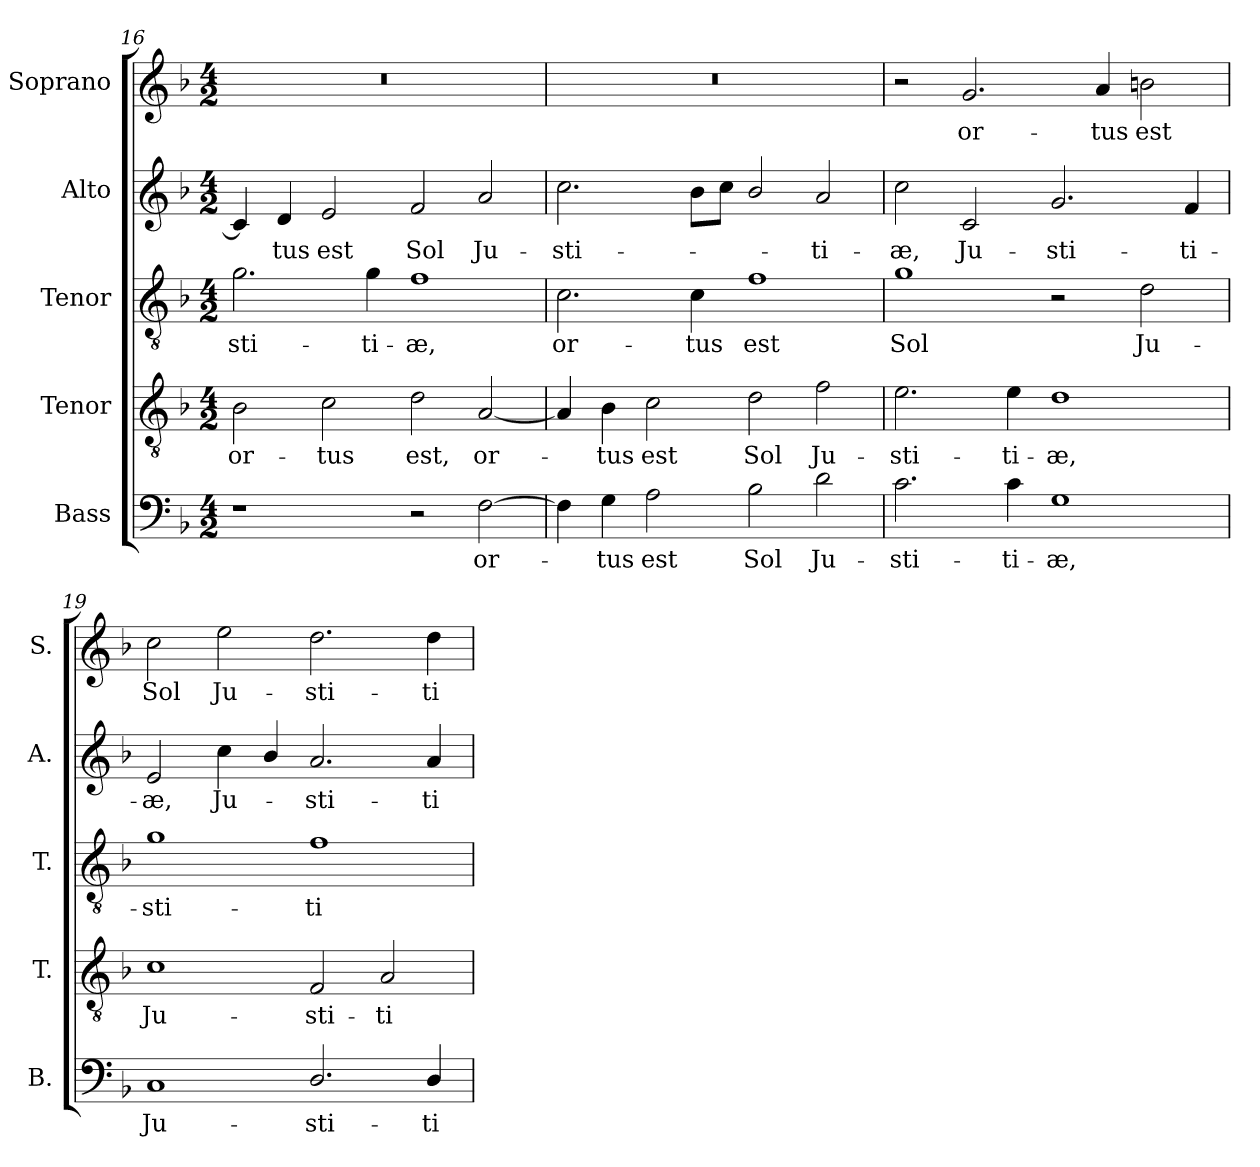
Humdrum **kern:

**kern	**text	**kern	**text	**kern	**text	**kern	**text	**kern	**text
*part5	*part5	*part4	*part4	*part3	*part3	*part2	*part2	*part1	*part1
*staff5	*staff5	*staff4	*staff4	*staff3	*staff3	*staff2	*staff2	*staff1	*staff1
*I"Bass	*	*I"Tenor	*	*I"Tenor	*	*I"Alto	*	*I"Soprano	*
*I'B.	*	*I'T.	*	*I'T.	*	*I'A.	*	*I'S.	*
*clefF4	*	*clefGv2	*	*clefGv2	*	*clefG2	*	*clefG2	*
*	*	*ITrd7c12	*	*ITrd7c12	*	*	*	*	*
*k[b-]	*	*k[b-]	*	*k[b-]	*	*k[b-]	*	*k[b-]	*
*F:	*	*F:	*	*F:	*	*F:	*	*F:	*
*M4/2	*	*M4/2	*	*M4/2	*	*M4/2	*	*M4/2	*
=16	=16	=16	=16	=16	=16	=16	=16	=16	=16
!	!	!	!LO:LY:b:color=#000000	!	!	!	!	!	!
!	!	!	!	!	!LO:LY:b:color=#000000	!	!	!LO:N:vis=1	!
1r	.	2BB-i\	or-	2.Gi\	-sti-	4ci/]	.	0r	.
!	!	!	!	!	!	!	!LO:LY:b:color=#000000	!	!
.	.	.	.	.	.	4di/	-tus	.	.
!	!	!	!LO:LY:b:color=#000000	!	!	!	!	!	!
!	!	!	!	!	!	!	!LO:LY:b:color=#000000	!	!
.	.	2Ci\	-tus	.	.	2ei/	est	.	.
!	!	!	!	!	!LO:LY:b:color=#000000	!	!	!	!
.	.	.	.	4Gi\	-ti-	.	.	.	.
!	!	!	!LO:LY:b:color=#000000	!	!	!	!	!	!
!	!	!	!	!	!LO:LY:b:color=#000000	!	!	!	!
!	!	!	!	!	!	!	!LO:LY:b:color=#000000	!	!
2r	.	2Di\	est,	1Fi	-æ,	2fi/	Sol	.	.
!	!LO:LY:b:color=#000000	!	!	!	!	!	!	!	!
!	!	!	!LO:LY:b:color=#000000	!	!	!	!	!	!
!	!	!	!	!	!	!	!LO:LY:b:color=#000000	!	!
[2Fi\	or-	[2AAi/	or-	.	.	2ai/	Ju-	.	.
!!LO:LB:g=z
=17	=17	=17	=17	=17	=17	=17	=17	=17	=17
!	!	!	!	!	!LO:LY:b:color=#000000	!	!	!	!
!	!	!	!	!	!	!	!LO:LY:b:color=#000000	!LO:N:vis=1	!
4Fi\]	.	4AAi/]	.	2.Ci\	or-	2.cci\	-sti-	0r	.
!	!LO:LY:b:color=#000000	!	!	!	!	!	!	!	!
!	!	!	!LO:LY:b:color=#000000	!	!	!	!	!	!
4Gi\	-tus	4BB-i\	-tus	.	.	.	.	.	.
!	!LO:LY:b:color=#000000	!	!	!	!	!	!	!	!
!	!	!	!LO:LY:b:color=#000000	!	!	!	!	!	!
2Ai\	est	2Ci\	est	.	.	.	.	.	.
!	!	!	!	!	!LO:LY:b:color=#000000	!	!	!	!
.	.	.	.	4Ci\	-tus	8b-i\L	.	.	.
.	.	.	.	.	.	8cci\J	.	.	.
!	!LO:LY:b:color=#000000	!	!	!	!	!	!	!	!
!	!	!	!LO:LY:b:color=#000000	!	!	!	!	!	!
!	!	!	!	!	!LO:LY:b:color=#000000	!	!	!	!
2B-i\	Sol	2Di\	Sol	1Fi	est	2b-i/	.	.	.
!	!LO:LY:b:color=#000000	!	!	!	!	!	!	!	!
!	!	!	!LO:LY:b:color=#000000	!	!	!	!	!	!
!	!	!	!	!	!	!	!LO:LY:b:color=#000000	!	!
2di\	Ju-	2Fi\	Ju-	.	.	2ai/	-ti-	.	.
=18	=18	=18	=18	=18	=18	=18	=18	=18	=18
!	!LO:LY:b:color=#000000	!	!	!	!	!	!	!	!
!	!	!	!LO:LY:b:color=#000000	!	!	!	!	!	!
!	!	!	!	!	!LO:LY:b:color=#000000	!	!	!	!
!	!	!	!	!	!	!	!LO:LY:b:color=#000000	!	!
2.ci\	-sti-	2.Ei\	-sti-	1Gi	Sol	2cci\	-æ,	2r	.
!	!	!	!	!	!	!	!LO:LY:b:color=#000000	!	!
!	!	!	!	!	!	!	!	!	!LO:LY:b:color=#000000
.	.	.	.	.	.	2ci/	Ju-	2.gi/	or-
!	!LO:LY:b:color=#000000	!	!	!	!	!	!	!	!
!	!	!	!LO:LY:b:color=#000000	!	!	!	!	!	!
4ci\	-ti-	4Ei\	-ti-	.	.	.	.	.	.
!	!LO:LY:b:color=#000000	!	!	!	!	!	!	!	!
!	!	!	!LO:LY:b:color=#000000	!	!	!	!	!	!
!	!	!	!	!	!	!	!LO:LY:b:color=#000000	!	!
1Gi	-æ,	1Di	-æ,	2r	.	2.gi/	-sti-	.	.
!	!	!	!	!	!	!	!	!	!LO:LY:b:color=#000000
.	.	.	.	.	.	.	.	4ai/	-tus
!	!	!	!	!	!LO:LY:b:color=#000000	!	!	!	!
!	!	!	!	!	!	!	!	!	!LO:LY:b:color=#000000
.	.	.	.	2Di\	Ju-	.	.	2bni\	est
!	!	!	!	!	!	!	!LO:LY:b:color=#000000	!	!
.	.	.	.	.	.	4fi/	-ti-	.	.
=19	=19	=19	=19	=19	=19	=19	=19	=19	=19
!	!LO:LY:b:color=#000000	!	!	!	!	!	!	!	!
!	!	!	!LO:LY:b:color=#000000	!	!	!	!	!	!
!	!	!	!	!	!LO:LY:b:color=#000000	!	!	!	!
!	!	!	!	!	!	!	!LO:LY:b:color=#000000	!	!
!	!	!	!	!	!	!	!	!	!LO:LY:b:color=#000000
1Ci	Ju-	1Ci	Ju-	1Gi	-sti-	2ei/	-æ,	2cci\	Sol
!	!	!	!	!	!	!	!LO:LY:b:color=#000000	!	!
!	!	!	!	!	!	!	!	!	!LO:LY:b:color=#000000
.	.	.	.	.	.	4cci\	Ju-	2eei\	Ju-
.	.	.	.	.	.	4b-i/	.	.	.
!	!LO:LY:b:color=#000000	!	!	!	!	!	!	!	!
!	!	!	!LO:LY:b:color=#000000	!	!	!	!	!	!
!	!	!	!	!	!LO:LY:b:color=#000000	!	!	!	!
!	!	!	!	!	!	!	!LO:LY:b:color=#000000	!	!
!	!	!	!	!	!	!	!	!	!LO:LY:b:color=#000000
2.Di/	-sti-	2FFi/	-sti-	1Fi	-ti-	2.ai/	-sti-	2.ddi\	-sti-
!	!	!	!LO:LY:b:color=#000000	!	!	!	!	!	!
.	.	2AAi/	-ti-	.	.	.	.	.	.
!	!LO:LY:b:color=#000000	!	!	!	!	!	!	!	!
!	!	!	!	!	!	!	!LO:LY:b:color=#000000	!	!
!	!	!	!	!	!	!	!	!	!LO:LY:b:color=#000000
4Di/	-ti-	.	.	.	.	4ai/	-ti-	4ddi\	-ti-
=	=	=	=	=	=	=	=	=	=
*-	*-	*-	*-	*-	*-	*-	*-	*-	*-
